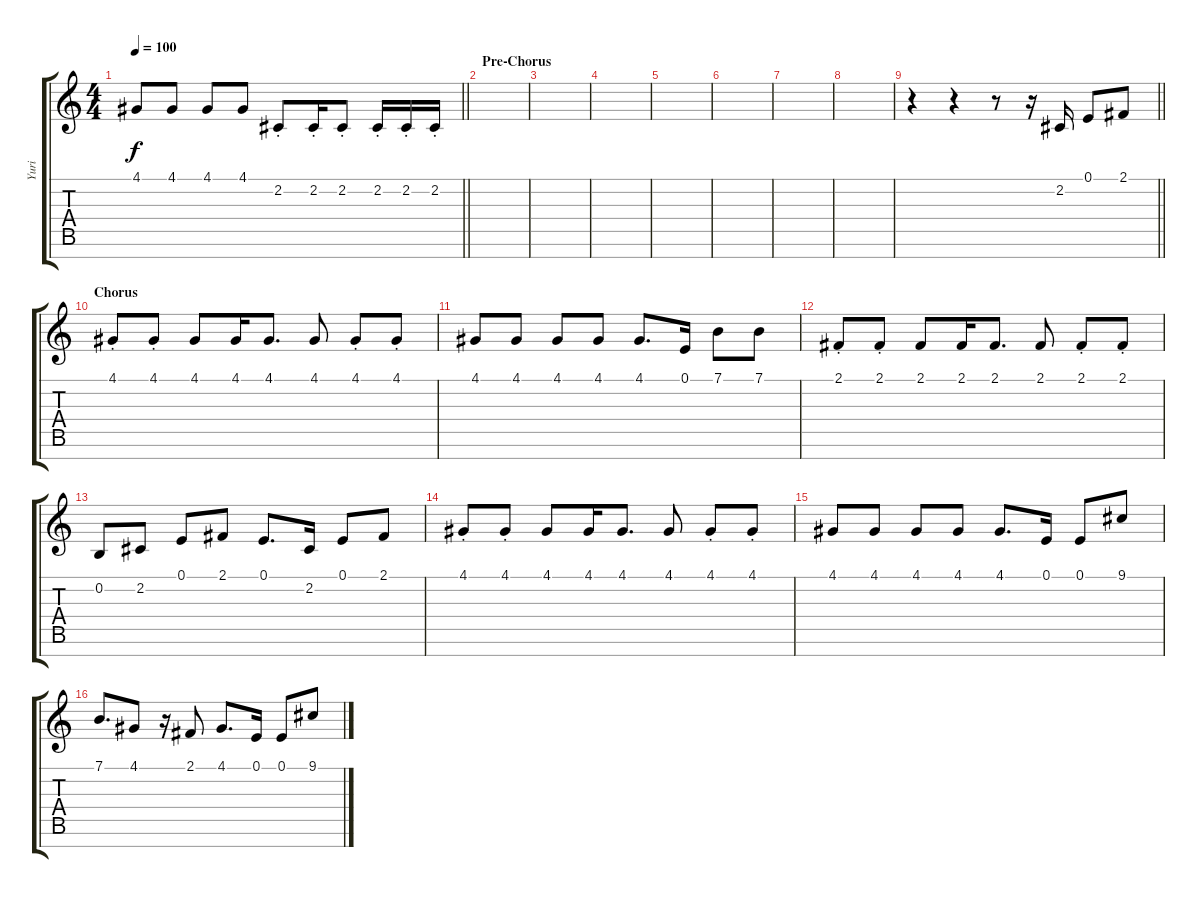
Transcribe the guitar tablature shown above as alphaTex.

\track ("Yuri" "Yuri") {instrument clarinet}
\staff {score tabs}
\tuning (E4 B3 G3 D3 A2 E2 B1) {hide}
\ts (4 4)
\tempo 100
\clef g2
\barLineRight lightlight
\ks c
4.1.8{dy f} 4.1.8 4.1.8 4.1.8 2.2{st}.8 2.2{st}.16 2.2{st}.8 2.2{st}.16 2.2{st}.16 2.2{st}.16 |
\section ("" "Pre-Chorus")
|
|
|
|
|
|
|
\barLineRight lightlight
r.4 r.4 r.8 r.16 2.2.16 0.1.8 2.1.8 |
\section ("" "Chorus")
4.1{st}.8 4.1{st}.8 4.1.8 4.1.16 4.1.8{d} 4.1.8 4.1{st}.8 4.1{st}.8 |
4.1.8 4.1.8 4.1.8 4.1.8 4.1.8{d} 0.1.16 7.1.8 7.1.8 |
2.1{st}.8 2.1{st}.8 2.1.8 2.1.16 2.1.8{d} 2.1.8 2.1{st}.8 2.1{st}.8 |
0.2.8 2.2.8 0.1.8 2.1.8 0.1.8{d} 2.2.16 0.1.8 2.1.8 |
4.1{st}.8 4.1{st}.8 4.1.8 4.1.16 4.1.8{d} 4.1.8 4.1{st}.8 4.1{st}.8 |
4.1.8 4.1.8 4.1.8 4.1.8 4.1.8{d} 0.1.16 0.1.8 9.1.8 |
7.1.8{d} 4.1.8 r.16 2.1.8 4.1.8{d} 0.1.16 0.1.8 9.1.8
